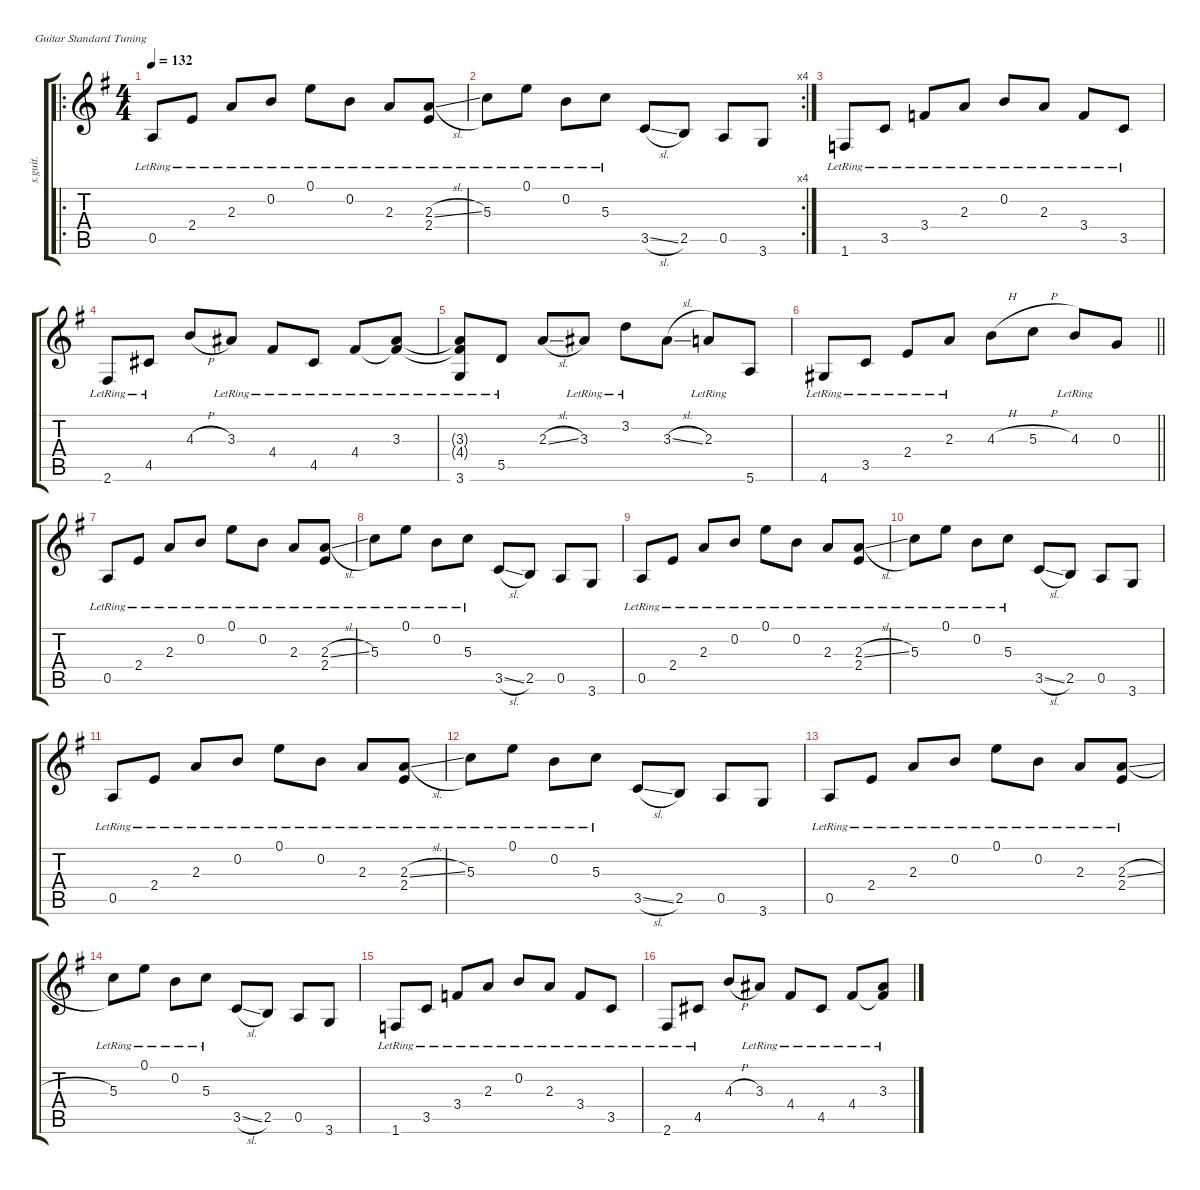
\defaultSystemsLayout 4
\hideDynamics
\bracketExtendMode groupsimilarinstruments
\otherSystemsTrackNameOrientation horizontal
\track ("Guitar" "s.guit.") {defaultSystemsLayout 8 mute instrument acousticguitarsteel}
\staff {score tabs}
\tuning (E4 B3 G3 D3 A2 E2)
\ro
\ts (4 4)
\tempo 132
\clef g2
\ks eminor
0.5{lr acc forcenatural}.8{dy f instrument acousticguitarsteel beam Up} 2.4{lr acc forcenatural}.8{beam Up} 2.3{lr acc forcenatural}.8{beam Up} 0.2{lr acc forcenatural}.8{beam Up} 0.1{lr acc forcenatural}.8{beam Down} 0.2{lr acc forcenatural}.8{beam Down} 2.3{lr acc forcenatural}.8{beam Up} (2.3{sl acc forcenatural} 2.4{lr acc forcenatural}).8{beam Up} |
\rc 4
5.3{lr acc forcenatural}.8{beam Down} 0.1{lr acc forcenatural}.8{beam Down} 0.2{lr acc forcenatural}.8{beam Down} 5.3{lr acc forcenatural}.8{beam Down} 3.5{sl acc forcenatural}.8{beam Up} 2.5{acc forcenatural}.8{beam Up} 0.5{acc forcenatural}.8{beam Up} 3.6{acc forcenatural}.8{beam Up} |
1.6{lr acc forcenatural}.8{beam Up} 3.5{lr acc forcenatural}.8{beam Up} 3.4{lr acc forcenatural}.8{beam Up} 2.3{lr acc forcenatural}.8{beam Up} 0.2{lr acc forcenatural}.8{beam Up} 2.3{lr acc forcenatural}.8{beam Up} 3.4{lr acc forcenatural}.8{beam Up} 3.5{lr acc forcenatural}.8{beam Up} |
2.6{lr acc #}.8{beam Up} 4.5{lr acc #}.8{beam Up} 4.3{h acc forcenatural}.8{beam Up} 3.3{lr acc #}.8{beam Up} 4.4{lr acc #}.8{beam Up} 4.5{lr acc #}.8{beam Up} 4.4{lr acc #}.8{beam Up} (3.3{lr acc #} 4.4{lr t acc #}).8{beam Up} |
(3.3{lr t acc #} 4.4{lr t acc #} 3.6{lr acc forcenatural}).8{beam Up} 5.5{lr acc forcenatural}.8{beam Up} 2.3{sl acc forcenatural}.8{beam Up} 3.3{lr acc #}.8{beam Up} 3.2{lr acc forcenatural}.8{beam Down} 3.3{sl acc #}.8{beam Down} 2.3{lr acc forcenatural}.8{beam Up} 5.6{acc forcenatural}.8{beam Up} |
\barLineRight lightlight
4.6{lr acc #}.8{beam Up} 3.5{lr acc forcenatural}.8{beam Up} 2.4{lr acc forcenatural}.8{beam Up} 2.3{lr acc forcenatural}.8{beam Up} 4.3{h acc forcenatural}.8{beam Down} 5.3{h acc forcenatural}.8{beam Down} 4.3{lr acc forcenatural}.8{beam Up} 0.3{acc forcenatural}.8{beam Up} |
0.5{lr acc forcenatural}.8{beam Up} 2.4{lr acc forcenatural}.8{beam Up} 2.3{lr acc forcenatural}.8{beam Up} 0.2{lr acc forcenatural}.8{beam Up} 0.1{lr acc forcenatural}.8{beam Down} 0.2{lr acc forcenatural}.8{beam Down} 2.3{lr acc forcenatural}.8{beam Up} (2.3{sl acc forcenatural} 2.4{lr acc forcenatural}).8{beam Up} |
5.3{lr acc forcenatural}.8{beam Down} 0.1{lr acc forcenatural}.8{beam Down} 0.2{lr acc forcenatural}.8{beam Down} 5.3{lr acc forcenatural}.8{beam Down} 3.5{sl acc forcenatural}.8{beam Up} 2.5{acc forcenatural}.8{beam Up} 0.5{acc forcenatural}.8{beam Up} 3.6{acc forcenatural}.8{beam Up} |
0.5{lr acc forcenatural}.8{beam Up} 2.4{lr acc forcenatural}.8{beam Up} 2.3{lr acc forcenatural}.8{beam Up} 0.2{lr acc forcenatural}.8{beam Up} 0.1{lr acc forcenatural}.8{beam Down} 0.2{lr acc forcenatural}.8{beam Down} 2.3{lr acc forcenatural}.8{beam Up} (2.3{sl acc forcenatural} 2.4{lr acc forcenatural}).8{beam Up} |
5.3{lr acc forcenatural}.8{beam Down} 0.1{lr acc forcenatural}.8{beam Down} 0.2{lr acc forcenatural}.8{beam Down} 5.3{lr acc forcenatural}.8{beam Down} 3.5{sl acc forcenatural}.8{beam Up} 2.5{acc forcenatural}.8{beam Up} 0.5{acc forcenatural}.8{beam Up} 3.6{acc forcenatural}.8{beam Up} |
0.5{lr acc forcenatural}.8{beam Up} 2.4{lr acc forcenatural}.8{beam Up} 2.3{lr acc forcenatural}.8{beam Up} 0.2{lr acc forcenatural}.8{beam Up} 0.1{lr acc forcenatural}.8{beam Down} 0.2{lr acc forcenatural}.8{beam Down} 2.3{lr acc forcenatural}.8{beam Up} (2.3{sl acc forcenatural} 2.4{lr acc forcenatural}).8{beam Up} |
5.3{lr acc forcenatural}.8{beam Down} 0.1{lr acc forcenatural}.8{beam Down} 0.2{lr acc forcenatural}.8{beam Down} 5.3{lr acc forcenatural}.8{beam Down} 3.5{sl acc forcenatural}.8{beam Up} 2.5{acc forcenatural}.8{beam Up} 0.5{acc forcenatural}.8{beam Up} 3.6{acc forcenatural}.8{beam Up} |
0.5{lr acc forcenatural}.8{beam Up} 2.4{lr acc forcenatural}.8{beam Up} 2.3{lr acc forcenatural}.8{beam Up} 0.2{lr acc forcenatural}.8{beam Up} 0.1{lr acc forcenatural}.8{beam Down} 0.2{lr acc forcenatural}.8{beam Down} 2.3{lr acc forcenatural}.8{beam Up} (2.3{sl acc forcenatural} 2.4{lr acc forcenatural}).8{beam Up} |
5.3{lr acc forcenatural}.8{beam Down} 0.1{lr acc forcenatural}.8{beam Down} 0.2{lr acc forcenatural}.8{beam Down} 5.3{lr acc forcenatural}.8{beam Down} 3.5{sl acc forcenatural}.8{beam Up} 2.5{acc forcenatural}.8{beam Up} 0.5{acc forcenatural}.8{beam Up} 3.6{acc forcenatural}.8{beam Up} |
1.6{lr acc forcenatural}.8{beam Up} 3.5{lr acc forcenatural}.8{beam Up} 3.4{lr acc forcenatural}.8{beam Up} 2.3{lr acc forcenatural}.8{beam Up} 0.2{lr acc forcenatural}.8{beam Up} 2.3{lr acc forcenatural}.8{beam Up} 3.4{lr acc forcenatural}.8{beam Up} 3.5{lr acc forcenatural}.8{beam Up} |
2.6{lr acc #}.8{beam Up} 4.5{lr acc #}.8{beam Up} 4.3{h acc forcenatural}.8{beam Up} 3.3{lr acc #}.8{beam Up} 4.4{lr acc #}.8{beam Up} 4.5{lr acc #}.8{beam Up} 4.4{lr acc #}.8{beam Up} (3.3{lr acc #} 4.4{lr t acc #}).8{beam Up}
